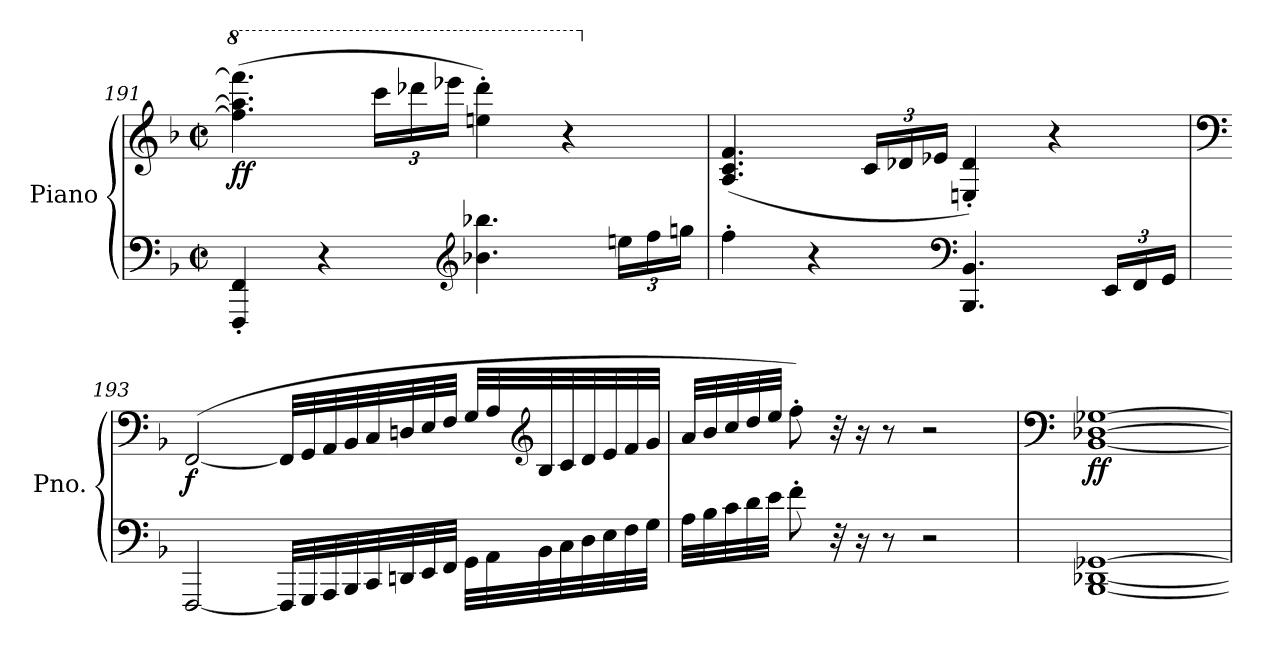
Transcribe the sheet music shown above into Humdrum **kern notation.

**kern	**kern	**dynam
*part1	*part1	*part1
*staff2	*staff1	*staff1/2
*I"Piano	*	*
*I'Pno.	*	*
!!LO:PB:g=z
*clefF4	*clefG2	*
*k[b-]	*k[b-]	*
*M2/2	*M2/2	*
*met(c|)	*met(c|)	*
*	*8va	*
=191	=191	=191
!	!	!LO:DY:b
4FFF/' 4FF/'	(>4.fff\] 4.aaa\] 4.ffff\]	ff
4r	.	.
*	*Xbrackettup	*
.	24cccc\LL	.
.	24dddd-X\	.
.	24eeee-X\JJ	.
*clefG2	*	*
4.b-X\ 4.bb-X\	4eeen\' 4dddd-\')	.
.	4r	.
*Xbrackettup	*	*
24een\LL	.	.
24ff\	.	.
24ggn\JJ	.	.
=192	=192	=192
*	*X8va	*
4ff'\	(>4.A/ 4.c/ 4.f/	.
4r	.	.
.	24c/LL	.
.	24d-X/	.
.	24e-X/JJ	.
*clefF4	*	*
4.BBB-/ 4.BB-/	4En/' 4d-/')	.
.	4r	.
24EE/LL	.	.
24FF/	.	.
24GG/JJ	.	.
=193	=193	=193
*	*clefF4	*
!	!	!LO:DY:b
[2FFF/	(>[2FF/	f
32FFF/LLL]	32FF/LLL]	.
32GGG/	32GG/	.
32AAA/	32AA/	.
32BBB-/	32BB-/	.
32CC/	32C/	.
32DDn/	32Dn/	.
32EE/	32E/	.
32FF/JJJ	32F/JJJ	.
32GG\LLL	32G/LLL	.
32AA\	32A/	.
*	*clefG2	*
32BB-\	32B-/	.
32C\	32c/	.
32D\	32d/	.
32E\	32e/	.
32F\	32f/	.
32G\JJJ	32g/JJJ	.
!!LO:LB:g=z
=194	=194	=194
32A\LLL	32a/LLL	.
32B-\	32b-/	.
32c\	32cc/	.
32d\	32dd/	.
32e\JJJ	32ee/JJJ	.
8f'\	8ff'\)	.
32r	32r	.
16r	16r	.
8r	8r	.
2r	2r	.
=195	=195	=195
*	*clefF4	*
!	!	!LO:DY:b
[1BBB- [1DD-X [1GG-X	[1BB- [1D-X [1G-X	ff
=	=	=
*-	*-	*-
